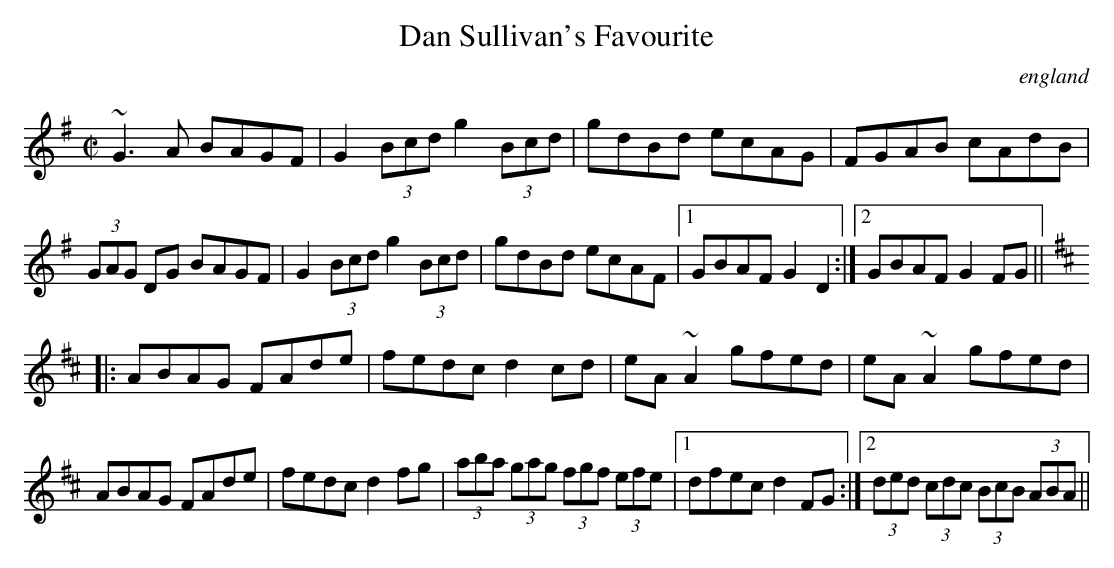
X:1
T:Dan Sullivan's Favourite
O:england
M:C|
K:G
~G3A BAGF|G2 (3Bcd g2 (3Bcd|gdBd ecAG|FGAB cAdB|
(3GAG DG BAGF|G2 (3Bcd g2 (3Bcd|gdBd ecAF|1 GBAF G2 D2:|2 GBAF G2FG||
K:D
|:ABAG FAde|fedc d2cd|eA~A2 gfed|eA~A2 gfed|
ABAG FAde|fedc d2fg|(3aba (3gag (3fgf (3efe|1 dfec d2 FG:|2 (3ded (3cdc (3BcB (3ABA||
